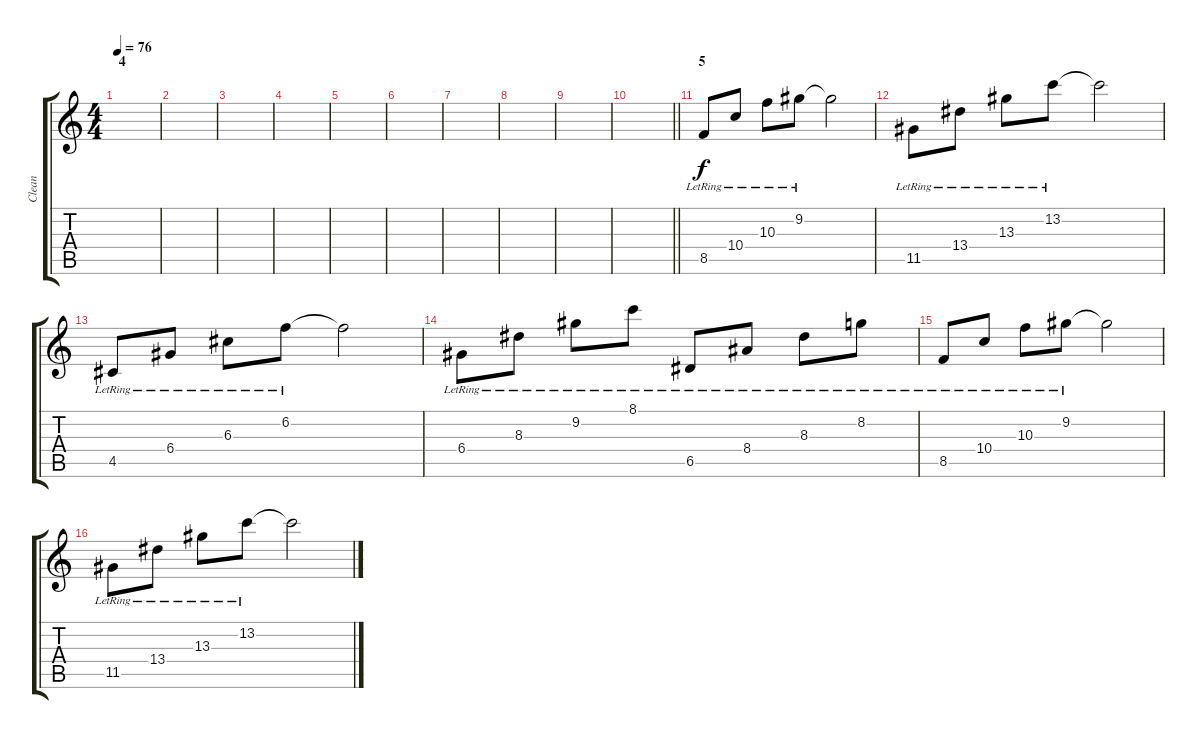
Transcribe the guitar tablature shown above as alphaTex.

\track ("Clean" "Clean") {instrument electricguitarclean}
\staff {score tabs}
\tuning (E4 B3 G3 D3 A2 E2) {hide}
\ts (4 4)
\section ("" "4")
\tempo 76
\clef g2
\ks c
|
|
|
|
|
|
|
|
|
\barLineRight lightlight
|
\section ("" "5")
8.5{lr}.8 10.4{lr}.8 10.3{lr}.8 9.2{lr}.8 9.2{t}.2 |
11.5{lr}.8 13.4{lr}.8 13.3{lr}.8 13.2{lr}.8 13.2{t}.2 |
4.5{lr}.8 6.4{lr}.8 6.3{lr}.8 6.2{lr}.8 6.2{t}.2 |
6.4{lr}.8 8.3{lr}.8 9.2{lr}.8 8.1{lr}.8 6.5{lr}.8 8.4{lr}.8 8.3{lr}.8 8.2{lr}.8 |
8.5{lr}.8 10.4{lr}.8 10.3{lr}.8 9.2{lr}.8 9.2{t}.2 |
11.5{lr}.8 13.4{lr}.8 13.3{lr}.8 13.2{lr}.8 13.2{t}.2
